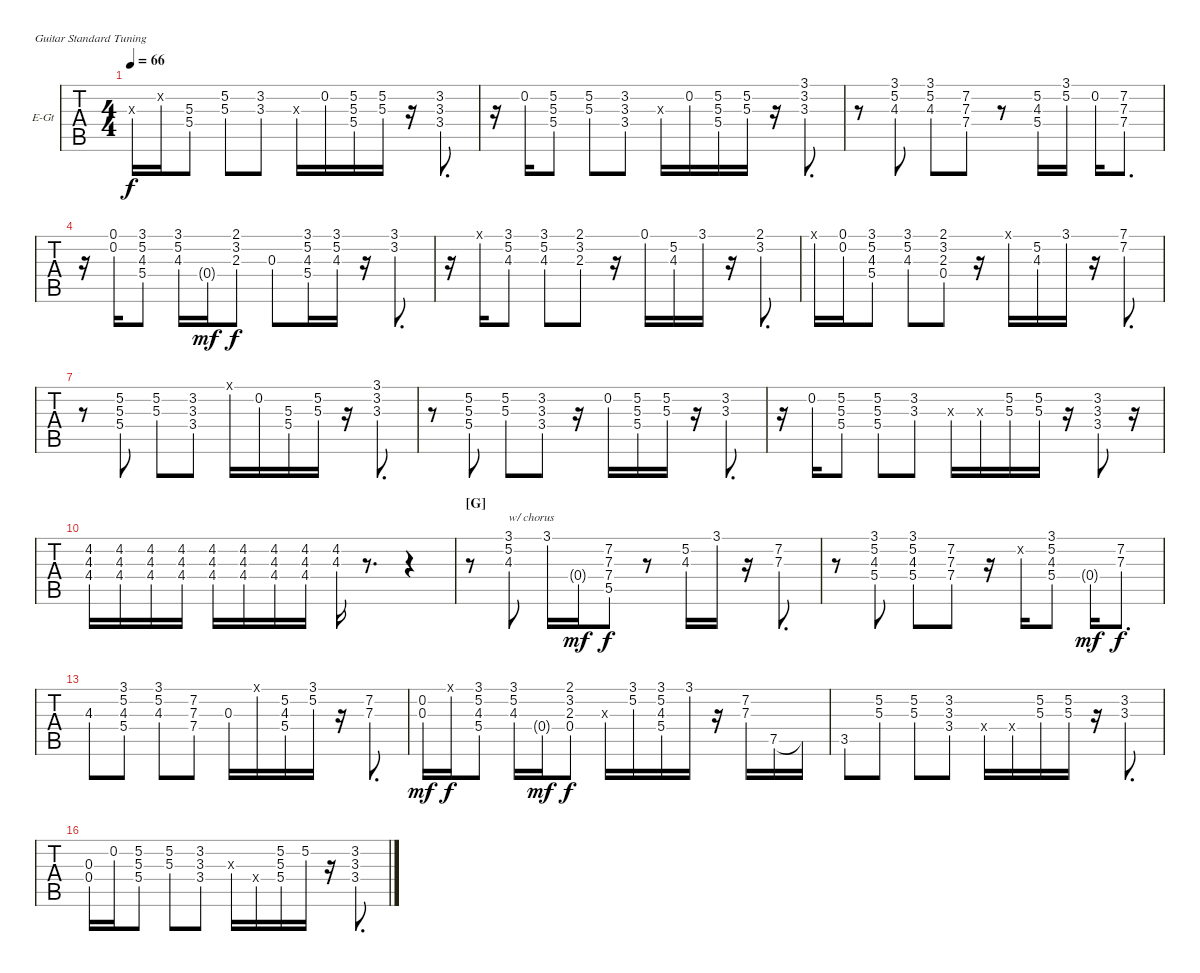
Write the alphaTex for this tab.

\bracketExtendMode nobrackets
\firstSystemTrackNameOrientation horizontal
\otherSystemsTrackNameOrientation horizontal
\defaultBarNumberDisplay FirstOfSystem
\track ("Rhythm 2" "E-Gt") {instrument electricguitarclean}
\staff {tabs}
\tuning (E4 B3 G3 D3 A2 E2)
\ts (4 4)
\tempo 66
\clef g2
\ks c
0.3{x}.16{dy f} 0.2{x}.16 (5.3 5.4).8 (5.2 5.3).8 (3.2 3.3).8 0.3{x}.16 0.2.16 (5.2 5.3 5.4).16 (5.2 5.3).16 r.16 (3.2 3.3 3.4).8{d} |
r.16 0.2.16 (5.2 5.3 5.4).8 (5.2 5.3).8 (3.2 3.3 3.4).8 0.3{x}.16 0.2.16 (5.2 5.3 5.4).16 (5.2 5.3).16 r.16 (3.1 3.2 3.3).8{d} |
r.8 (3.1 5.2 4.3).8 (3.1 5.2 4.3).8 (7.2 7.3 7.4).8 r.8 (5.2 4.3 5.4).16 (3.1 5.2).16 0.2.16 (7.2 7.3 7.4).8{d} |
r.16 (0.1 0.2).16 (3.1 5.2 4.3 5.4).8 (3.1 5.2 4.3).16 0.4{g}.16{dy mf} (2.1 3.2 2.3).8{dy f} 0.3.8 (3.1 5.2 4.3 5.4).16 (3.1 5.2 4.3).16 r.16 (3.1 3.2).8{d} |
r.16 0.1{x}.16 (3.1 5.2 4.3).8 (3.1 5.2 4.3).8 (2.1 3.2 2.3).8 r.16 0.1.16 (5.2 4.3).16 3.1.16 r.16 (2.1 3.2).8{d} |
0.1{x}.16 (0.1 0.2).16 (3.1 5.2 4.3 5.4).8 (3.1 5.2 4.3).8 (2.1 3.2 2.3 0.4).8 r.16 0.1{x}.16 (5.2 4.3).16 3.1.16 r.16 (7.1 7.2).8{d} |
r.8 (5.2 5.3 5.4).8 (5.2 5.3).8 (3.2 3.3 3.4).8 0.1{x}.16 0.2.16 (5.3 5.4).16 (5.2 5.3).16 r.16 (3.1 3.2 3.3).8{d} |
r.8 (5.2 5.3 5.4).8 (5.2 5.3).8 (3.2 3.3 3.4).8 r.16 0.2.16 (5.2 5.3 5.4).16 (5.2 5.3).16 r.16 (3.2 3.3).8{d} |
r.16 0.2.16 (5.2 5.3 5.4).8 (5.2 5.3 5.4).8 (3.2 3.3).8 0.3{x}.16 0.3{x}.16 (5.2 5.3).16 (5.2 5.3).16 r.16 (3.2 3.3 3.4).8 r.16 |
(4.2 4.3 4.4).16 (4.2 4.3 4.4).16 (4.2 4.3 4.4).16 (4.2 4.3 4.4).16 (4.2 4.3 4.4).16 (4.2 4.3 4.4).16 (4.2 4.3 4.4).16 (4.2 4.3 4.4).16 (4.2 4.3).16 r.8{d} r.4 |
\section ("G" "")
r.8 (3.1 5.2 4.3).8{txt "w/ chorus"} 3.1.16 0.4{g}.16{dy mf} (7.2 7.3 7.4 5.5).8{dy f} r.8 (5.2 4.3).16 3.1.16 r.16 (7.2 7.3).8{d} |
r.8 (3.1 5.2 4.3 5.4).8 (3.1 5.2 4.3 5.4).8 (7.2 7.3 7.4).8 r.16 0.2{x}.16 (3.1 5.2 4.3 5.4).8 0.4{g}.16{dy mf} (7.2 7.3).8{d dy f} |
4.3.8 (3.1 5.2 4.3 5.4).8 (3.1 5.2 4.3).8 (7.2 7.3 7.4).8 0.3.16 0.1{x}.16 (5.2 4.3 5.4).16 (3.1 5.2).16 r.16 (7.2 7.3).8{d} |
(0.3 0.2).16{dy mf} 0.1{x}.16{dy f} (3.1 5.2 4.3 5.4).8 (3.1 5.2 4.3).16 0.4{g}.16{dy mf} (2.1 3.2 2.3 0.4).8{dy f} 0.3{x}.16 (3.1 5.2).16 (3.1 5.2 4.3 5.4).16 3.1.16 r.16 (7.2 7.3).16 7.5.16 7.5{t}.16 |
3.5.8 (5.2 5.3).8 (5.2 5.3).8 (3.2 3.3 3.4).8 0.4{x}.16 0.4{x}.16 (5.2 5.3).16 (5.2 5.3).16 r.16 (3.2 3.3).8{d} |
(0.3 0.4).16 0.2.16 (5.2 5.3 5.4).8 (5.2 5.3).8 (3.2 3.3 3.4).8 0.3{x}.16 0.4{x}.16 (5.2 5.3 5.4).16 5.2.16 r.16 (3.2 3.3 3.4).8{d}
